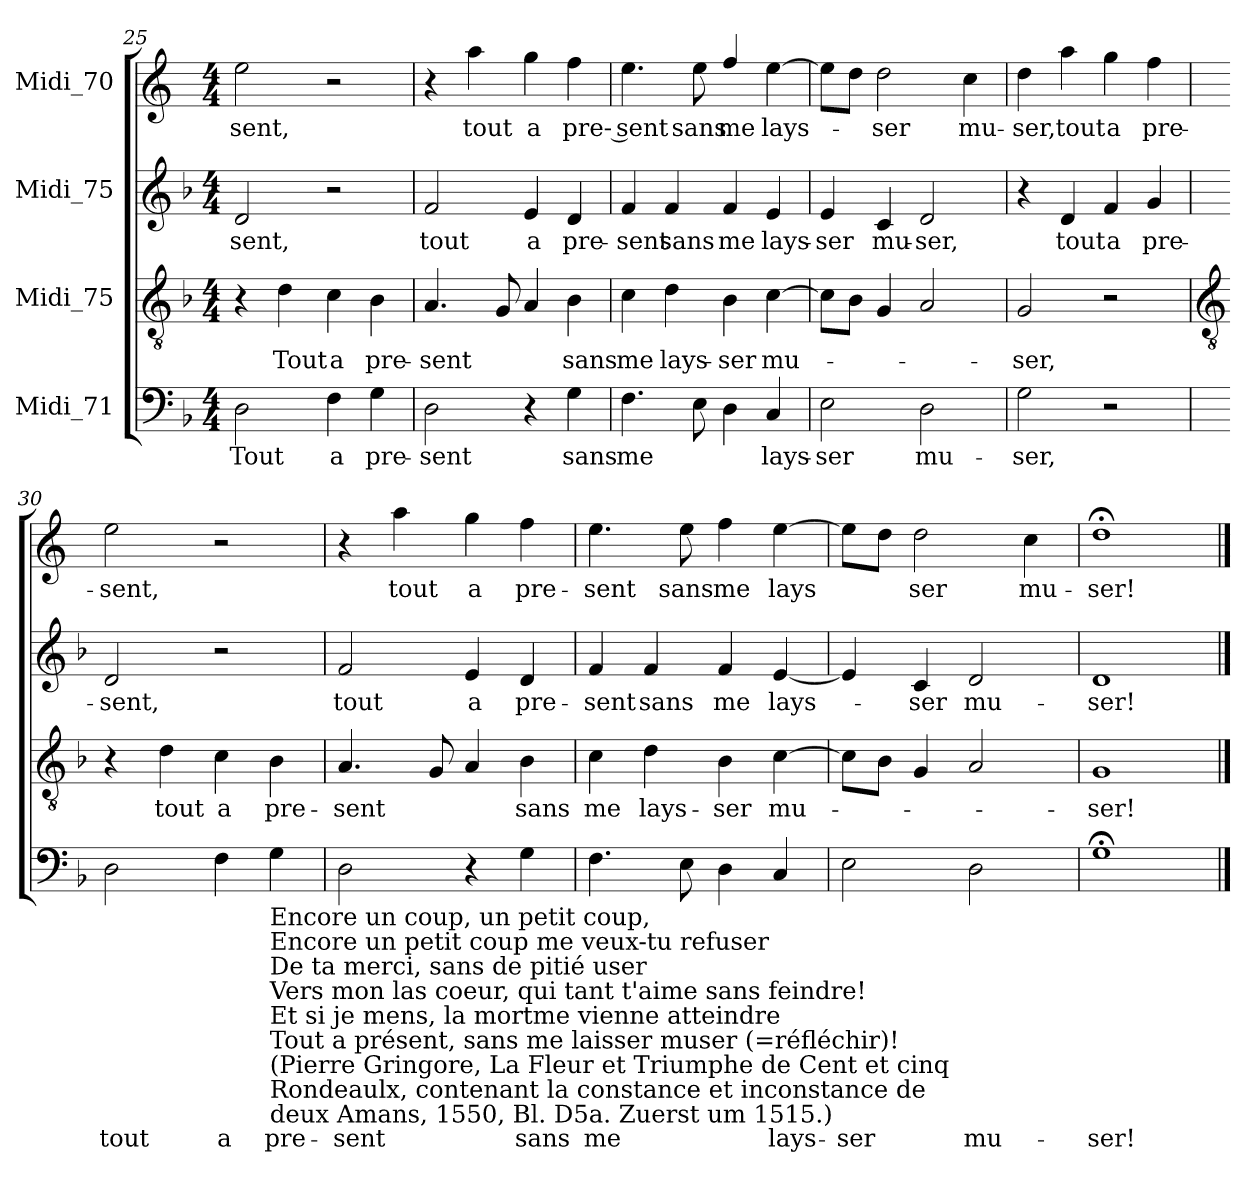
**kern	**text	**kern	**text	**kern	**text	**kern	**text
*part4	*part4	*part3	*part3	*part2	*part2	*part1	*part1
*staff4	*staff4	*staff3	*staff3	*staff2	*staff2	*staff1	*staff1
*I"Midi_71	*	*I"Midi_75	*	*I"Midi_75	*	*I"Midi_70	*
*clefF4	*	*clefGv2	*	*clefG2	*	*clefG2	*
*	*	*	*	*	*	*ITrd4c7	*
*k[b-]	*	*k[b-]	*	*k[b-]	*	*k[b-]	*
*F:	*	*F:	*	*F:	*	*F:	*
*M4/4	*	*M4/4	*	*M4/4	*	*M4/4	*
=25	=25	=25	=25	=25	=25	=25	=25
!	!LO:LY:b	!	!	!	!LO:LY:b	!	!LO:LY:b
2D	Tout	4r	.	2d	-sent,	2a	-sent,
!	!	!	!LO:LY:b	!	!	!	!
.	.	4d	Tout	.	.	.	.
!	!LO:LY:b	!	!LO:LY:b	!	!	!	!
4F	a	4c	a	2r	.	2r	.
!	!LO:LY:b	!	!LO:LY:b	!	!	!	!
4G	pre-	4B-	pre-	.	.	.	.
=26	=26	=26	=26	=26	=26	=26	=26
!	!LO:LY:b	!	!LO:LY:b	!	!LO:LY:b	!	!
2D	-sent	4.A	-sent	2f	tout	4r	.
!	!	!	!	!	!	!	!LO:LY:b
.	.	.	.	.	.	4dd	tout
.	.	8G	.	.	.	.	.
!	!	!	!	!	!LO:LY:b	!	!LO:LY:b
4r	.	4A	.	4e	a	4cc	a
!	!LO:LY:b	!	!LO:LY:b	!	!LO:LY:b	!	!LO:LY:b
4G	sans	4B-	sans	4d	pre-	4b-	pre- sent
=27	=27	=27	=27	=27	=27	=27	=27
!	!LO:LY:b	!	!LO:LY:b	!	!LO:LY:b	!	!
4.F	me	4c	me	4f	-sent	4.a	.
!	!	!	!LO:LY:b	!	!LO:LY:b	!	!
.	.	4d	lays-	4f	sans	.	.
!	!	!	!	!	!	!	!LO:LY:b
8E	.	.	.	.	.	8a	sans
!	!	!	!LO:LY:b	!	!LO:LY:b	!	!LO:LY:b
4D	.	4B-	-ser	4f	me	4b-/	me
!	!LO:LY:b	!	!LO:LY:b	!	!LO:LY:b	!	!LO:LY:b
4C	lays-	[4c	mu-	4e	lays-	[4a	lays-
=28	=28	=28	=28	=28	=28	=28	=28
!	!LO:LY:b	!	!	!	!LO:LY:b	!	!
2E	-ser	8cL]	.	4e	-ser	8aL]	.
.	.	8B-J	.	.	.	8gJ	.
!	!	!	!	!	!LO:LY:b	!	!LO:LY:b
.	.	4G	.	4c	mu-	2g	-ser
!	!LO:LY:b	!	!	!	!LO:LY:b	!	!
2D	mu-	2A	.	2d	-ser,	.	.
!	!	!	!	!	!	!	!LO:LY:b
.	.	.	.	.	.	4f	mu-
=29	=29	=29	=29	=29	=29	=29	=29
!	!LO:LY:b	!	!LO:LY:b	!	!	!	!LO:LY:b
2G	-ser,	2G	-ser,	4r	.	4g	-ser,
!	!	!	!	!	!LO:LY:b	!	!LO:LY:b
.	.	.	.	4d	tout	4dd	tout
!	!	!	!	!	!LO:LY:b	!	!LO:LY:b
2r	.	2r	.	4f	a	4cc	a
!	!	!	!	!	!LO:LY:b	!	!LO:LY:b
.	.	.	.	4g	pre-	4b-	pre-
!!LO:LB:g=z
=30	=30	=30	=30	=30	=30	=30	=30
*	*	*clefGv2	*	*	*	*	*
!	!LO:LY:b	!	!	!	!LO:LY:b	!	!LO:LY:b
2D	tout	4r	.	2d	-sent,	2a	-sent,
!	!	!	!LO:LY:b	!	!	!	!
.	.	4d	tout	.	.	.	.
!	!LO:LY:b	!	!LO:LY:b	!	!	!	!
4F	a	4c	a	2r	.	2r	.
!LO:TX:b:t=Encore un coup, un petit coup,	!	!	!	!	!	!	!
!LO:TX:b:t=Encore un petit coup  me veux-tu refuser	!	!	!	!	!	!	!
!LO:TX:b:t=De ta merci, sans de pitié user	!	!	!	!	!	!	!
!LO:TX:b:t=Vers mon las coeur, qui tant t'aime sans feindre!	!	!	!	!	!	!	!
!LO:TX:b:t=Et si je mens, la mortme vienne atteindre	!	!	!	!	!	!	!
!LO:TX:b:t=Tout a présent, sans me laisser muser (=réfléchir)!	!	!	!	!	!	!	!
!LO:TX:b:t=(Pierre Gringore, La Fleur et Triumphe de Cent et cinq	!	!	!	!	!	!	!
!LO:TX:b:t=Rondeaulx, contenant la constance et inconstance de	!	!	!	!	!	!	!
!LO:TX:b:t=deux Amans, 1550, Bl. D5a. Zuerst um 1515.)	!	!	!	!	!	!	!
!	!LO:LY:b	!	!LO:LY:b	!	!	!	!
4G	pre-	4B-	pre-	.	.	.	.
=31	=31	=31	=31	=31	=31	=31	=31
!	!LO:LY:b	!	!LO:LY:b	!	!LO:LY:b	!	!
2D	-sent	4.A	-sent	2f	tout	4r	.
!	!	!	!	!	!	!	!LO:LY:b
.	.	.	.	.	.	4dd	tout
.	.	8G	.	.	.	.	.
!	!	!	!	!	!LO:LY:b	!	!LO:LY:b
4r	.	4A	.	4e	a	4cc	a
!	!LO:LY:b	!	!LO:LY:b	!	!LO:LY:b	!	!LO:LY:b
4G	sans	4B-	sans	4d	pre-	4b-	pre-
=32	=32	=32	=32	=32	=32	=32	=32
!	!LO:LY:b	!	!LO:LY:b	!	!LO:LY:b	!	!LO:LY:b
4.F	me	4c	me	4f	-sent	4.a	-sent
!	!	!	!LO:LY:b	!	!LO:LY:b	!	!
.	.	4d	lays-	4f	sans	.	.
!	!	!	!	!	!	!	!LO:LY:b
8E	.	.	.	.	.	8a	sans
!	!	!	!LO:LY:b	!	!LO:LY:b	!	!LO:LY:b
4D	.	4B-	-ser	4f	me	4b-	me
!	!LO:LY:b	!	!LO:LY:b	!	!LO:LY:b	!	!LO:LY:b
4C	lays-	[4c	mu-	[4e	lays-	[4a	lays
=33	=33	=33	=33	=33	=33	=33	=33
!	!LO:LY:b	!	!	!	!	!	!
2E	-ser	8cL]	.	4e]	.	8aL]	.
.	.	8B-J	.	.	.	8gJ	.
!	!	!	!	!	!LO:LY:b	!	!LO:LY:b
.	.	4G	.	4c	-ser	2g	ser
!	!LO:LY:b	!	!	!	!LO:LY:b	!	!
2D	mu-	2A	.	2d	mu-	.	.
!	!	!	!	!	!	!	!LO:LY:b
.	.	.	.	.	.	4f	mu-
=34	=34	=34	=34	=34	=34	=34	=34
!	!LO:LY:b	!	!LO:LY:b	!	!LO:LY:b	!	!LO:LY:b
1G;<	-ser!	1G	-ser!	1d	-ser!	1g;<	-ser!
==	==	==	==	==	==	==	==
*-	*-	*-	*-	*-	*-	*-	*-
